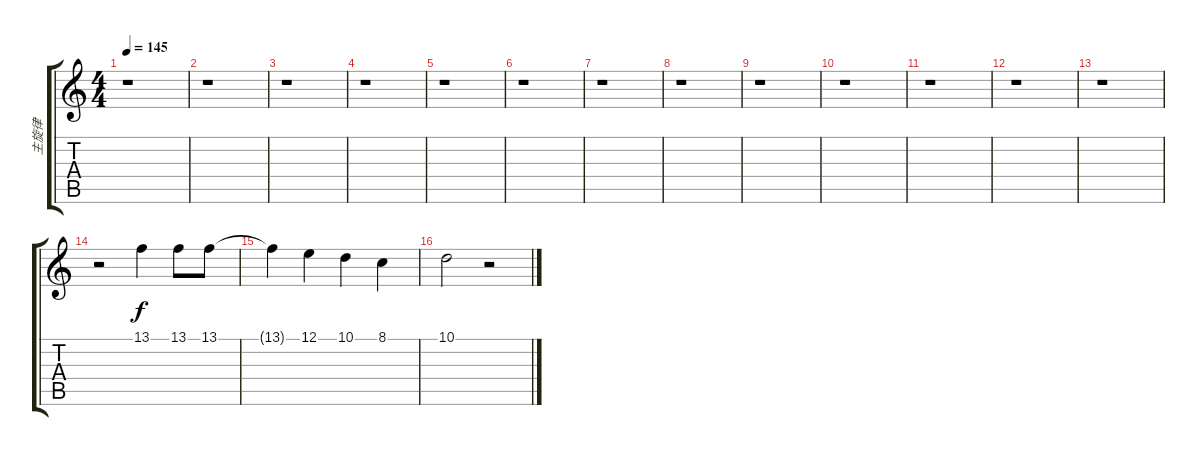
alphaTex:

\track ("主旋律" "主旋律") {instrument voiceoohs}
\staff {score tabs}
\tuning (E4 B3 G3 D3 A2 E2) {hide}
\ts (4 4)
\tempo 145
\clef g2
\ks c
r.1{dy f} |
r.1 |
r.1 |
r.1 |
r.1 |
r.1 |
r.1 |
r.1 |
r.1 |
r.1 |
r.1 |
r.1 |
r.1 |
r.2 13.1.4 13.1.8 13.1.8 |
13.1{t}.4 12.1.4 10.1.4 8.1.4 |
10.1.2 r.2
